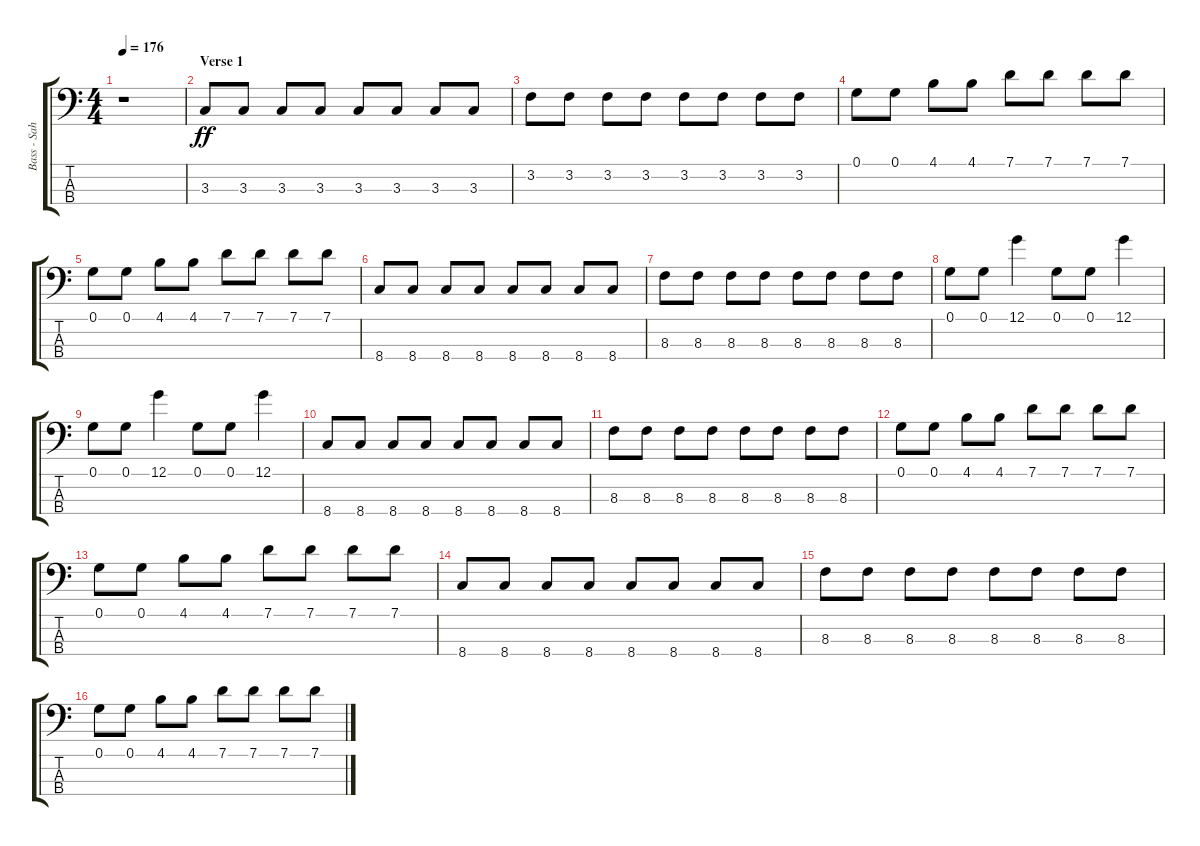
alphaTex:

\track ("Bass - Sahnie" "Bass - Sah") {instrument electricbassfinger}
\staff {score tabs}
\tuning (G2 D2 A1 E1) {hide}
\ts (4 4)
\tempo 176
\clef f4
\ks c
r.1{dy ff instrument electricbassfinger} |
\section ("" "Verse 1")
3.3.8 3.3.8 3.3.8 3.3.8 3.3.8 3.3.8 3.3.8 3.3.8 |
3.2.8 3.2.8 3.2.8 3.2.8 3.2.8 3.2.8 3.2.8 3.2.8 |
0.1.8 0.1.8 4.1.8 4.1.8 7.1.8 7.1.8 7.1.8 7.1.8 |
0.1.8 0.1.8 4.1.8 4.1.8 7.1.8 7.1.8 7.1.8 7.1.8 |
8.4.8 8.4.8 8.4.8 8.4.8 8.4.8 8.4.8 8.4.8 8.4.8 |
8.3.8 8.3.8 8.3.8 8.3.8 8.3.8 8.3.8 8.3.8 8.3.8 |
0.1.8 0.1.8 12.1.4 0.1.8 0.1.8 12.1.4 |
0.1.8 0.1.8 12.1.4 0.1.8 0.1.8 12.1.4 |
8.4.8 8.4.8 8.4.8 8.4.8 8.4.8 8.4.8 8.4.8 8.4.8 |
8.3.8 8.3.8 8.3.8 8.3.8 8.3.8 8.3.8 8.3.8 8.3.8 |
0.1.8 0.1.8 4.1.8 4.1.8 7.1.8 7.1.8 7.1.8 7.1.8 |
0.1.8 0.1.8 4.1.8 4.1.8 7.1.8 7.1.8 7.1.8 7.1.8 |
8.4.8 8.4.8 8.4.8 8.4.8 8.4.8 8.4.8 8.4.8 8.4.8 |
8.3.8 8.3.8 8.3.8 8.3.8 8.3.8 8.3.8 8.3.8 8.3.8 |
0.1.8 0.1.8 4.1.8 4.1.8 7.1.8 7.1.8 7.1.8 7.1.8
